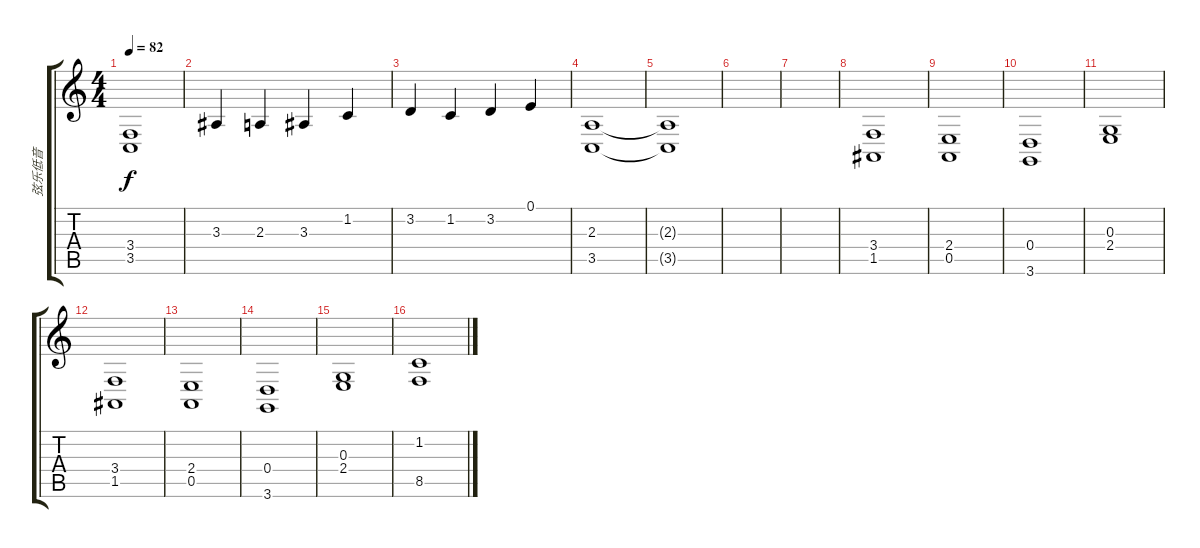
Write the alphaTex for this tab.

\track ("弦乐低音" "弦乐低音") {instrument stringensemble1}
\staff {score tabs}
\tuning (E4 B3 G3 D3 A2 E2) {hide}
\ts (4 4)
\tempo 82
\clef g2
\ks c
(3.4 3.5).1{dy f} |
3.3.4 2.3.4 3.3.4 1.2.4 |
3.2.4 1.2.4 3.2.4 0.1.4 |
(2.3 3.5).1 |
(2.3{t} 3.5{t}).1 |
|
|
(3.4 1.5).1 |
(2.4 0.5).1 |
(0.4 3.6).1 |
(0.3 2.4).1 |
(3.4 1.5).1 |
(2.4 0.5).1 |
(0.4 3.6).1 |
(0.3 2.4).1 |
(1.2 8.5).1
